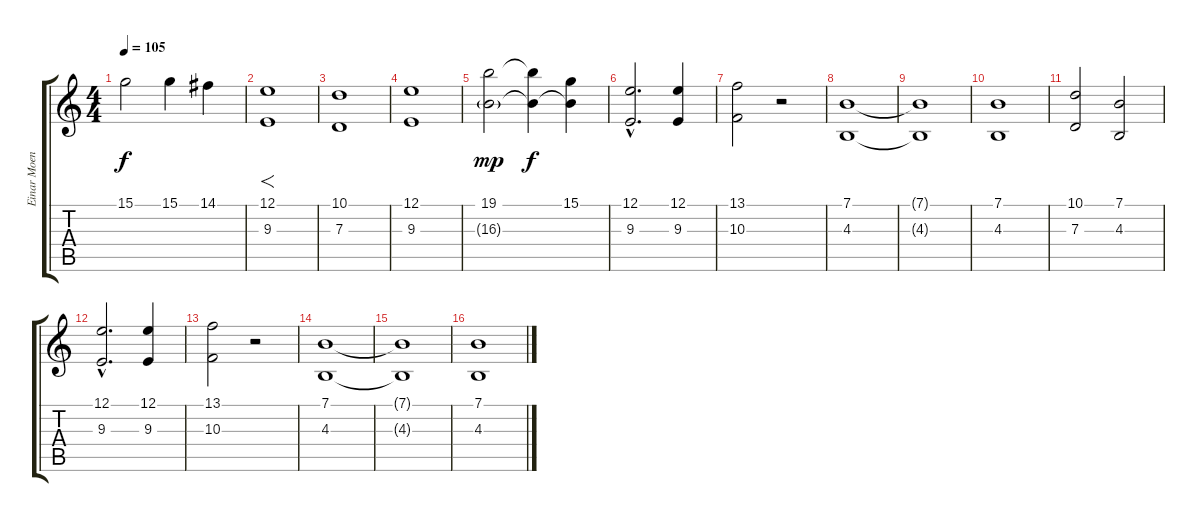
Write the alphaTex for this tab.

\track ("Einar Moen" "Einar Moen") {instrument stringensemble2}
\staff {score tabs}
\tuning (E4 B3 G3 D3 A2 E2) {hide}
\ts (4 4)
\tempo 105
\clef g2
\ks c
15.1.2{dy f} 15.1.4 14.1.4 |
(12.1 9.3).1{f volume 5 instrument choiraahs} |
(10.1 7.3).1 |
(12.1 9.3).1 |
(19.1 16.3{g}).2{dy mp} (19.1{t} 16.3{t}).4{dy f} (15.1 16.3{t}).4 |
(12.1{hac} 9.3{hac}).2{d volume 10 instrument stringensemble1} (12.1 9.3).4 |
(13.1 10.3).2 r.2 |
(7.1 4.3).1 |
(7.1{t} 4.3{t}).1 |
(7.1 4.3).1 |
(10.1 7.3).2 (7.1 4.3).2 |
(12.1{hac} 9.3{hac}).2{d volume 10 instrument choiraahs} (12.1 9.3).4 |
(13.1 10.3).2 r.2 |
(7.1 4.3).1 |
(7.1{t} 4.3{t}).1 |
(7.1 4.3).1
